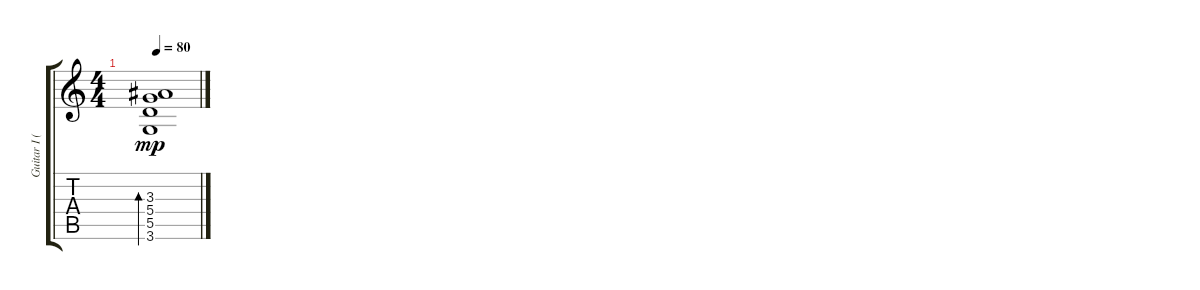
\track ("Guitar I (acous.)" "Guitar I (") {instrument acousticguitarnylon}
\staff {score tabs}
\tuning (E4 B3 G3 D3 A2 E2) {hide}
\ts (4 4)
\tempo 80
\clef g2
\ks c
(3.3 5.4 5.5 3.6).1{bd 240 dy mp}
